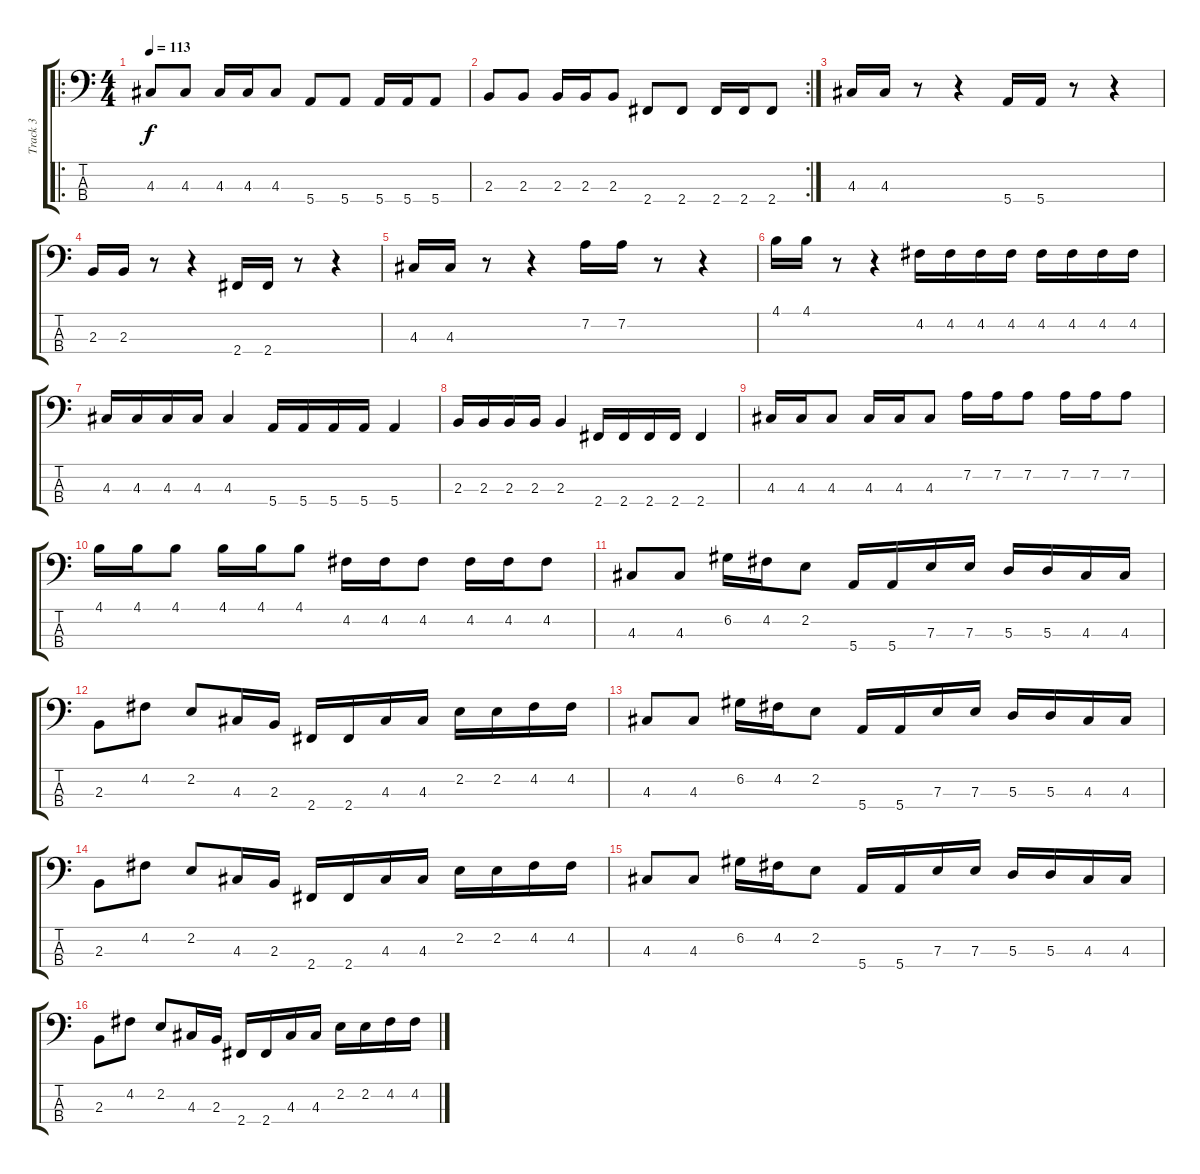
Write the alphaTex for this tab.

\track ("Track 3" "Track 3") {instrument electricbasspick}
\staff {score tabs}
\tuning (G2 D2 A1 E1) {hide}
\ro
\ts (4 4)
\tempo 113
\clef f4
\ks c
4.3.8{dy f} 4.3.8 4.3.16 4.3.16 4.3.8 5.4.8 5.4.8 5.4.16 5.4.16 5.4.8 |
\rc 2
2.3.8 2.3.8 2.3.16 2.3.16 2.3.8 2.4.8 2.4.8 2.4.16 2.4.16 2.4.8 |
4.3.16 4.3.16 r.8 r.4 5.4.16 5.4.16 r.8 r.4 |
2.3.16 2.3.16 r.8 r.4 2.4.16 2.4.16 r.8 r.4 |
4.3.16 4.3.16 r.8 r.4 7.2.16 7.2.16 r.8 r.4 |
4.1.16 4.1.16 r.8 r.4 4.2.16 4.2.16 4.2.16 4.2.16 4.2.16 4.2.16 4.2.16 4.2.16 |
4.3.16 4.3.16 4.3.16 4.3.16 4.3.4 5.4.16 5.4.16 5.4.16 5.4.16 5.4.4 |
2.3.16 2.3.16 2.3.16 2.3.16 2.3.4 2.4.16 2.4.16 2.4.16 2.4.16 2.4.4 |
4.3.16 4.3.16 4.3.8 4.3.16 4.3.16 4.3.8 7.2.16 7.2.16 7.2.8 7.2.16 7.2.16 7.2.8 |
4.1.16 4.1.16 4.1.8 4.1.16 4.1.16 4.1.8 4.2.16 4.2.16 4.2.8 4.2.16 4.2.16 4.2.8 |
4.3.8 4.3.8 6.2.16 4.2.16 2.2.8 5.4.16 5.4.16 7.3.16 7.3.16 5.3.16 5.3.16 4.3.16 4.3.16 |
2.3.8 4.2.8 2.2.8 4.3.16 2.3.16 2.4.16 2.4.16 4.3.16 4.3.16 2.2.16 2.2.16 4.2.16 4.2.16 |
4.3.8 4.3.8 6.2.16 4.2.16 2.2.8 5.4.16 5.4.16 7.3.16 7.3.16 5.3.16 5.3.16 4.3.16 4.3.16 |
2.3.8 4.2.8 2.2.8 4.3.16 2.3.16 2.4.16 2.4.16 4.3.16 4.3.16 2.2.16 2.2.16 4.2.16 4.2.16 |
4.3.8 4.3.8 6.2.16 4.2.16 2.2.8 5.4.16 5.4.16 7.3.16 7.3.16 5.3.16 5.3.16 4.3.16 4.3.16 |
2.3.8 4.2.8 2.2.8 4.3.16 2.3.16 2.4.16 2.4.16 4.3.16 4.3.16 2.2.16 2.2.16 4.2.16 4.2.16
